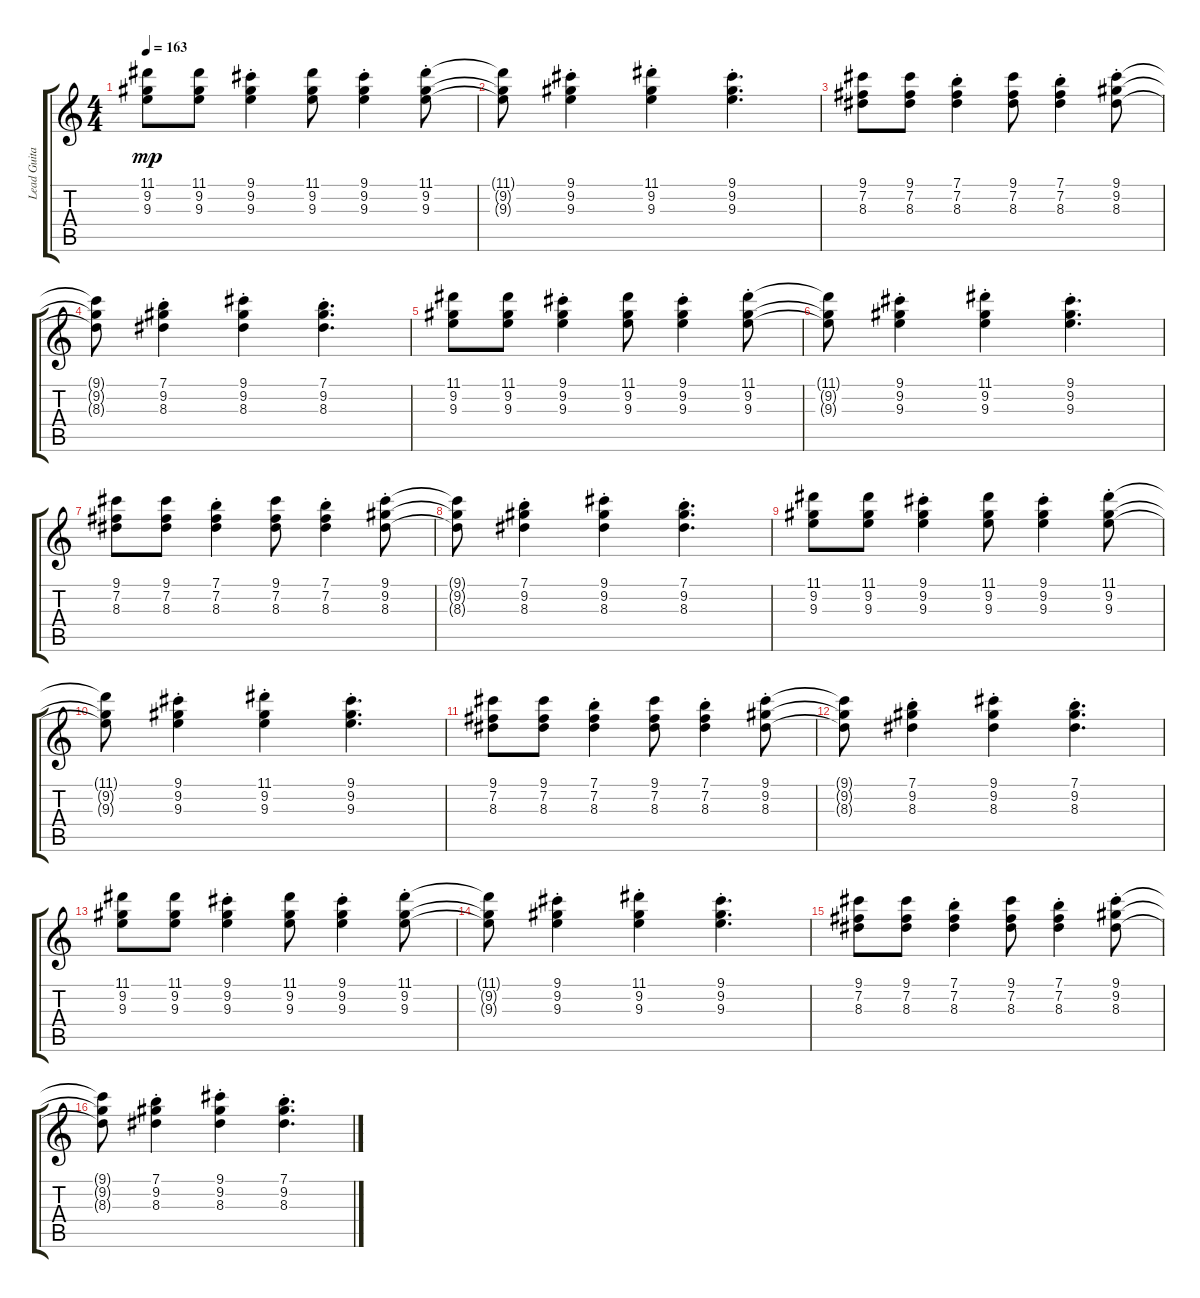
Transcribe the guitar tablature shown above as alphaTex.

\track ("Lead Guitar 1" "Lead Guita") {instrument distortionguitar}
\staff {score tabs}
\tuning (E4 B3 G3 D3 A2 E2) {hide}
\ts (4 4)
\tempo 163
\clef g2
\ks c
(11.1 9.2 9.3).8{dy mp} (11.1 9.2 9.3).8 (9.1{st} 9.2{st} 9.3{st}).4 (11.1 9.2 9.3).8 (9.1{st} 9.2{st} 9.3{st}).4 (11.1{st} 9.2 9.3).8 |
(11.1{t} 9.2{t} 9.3{t}).8 (9.1{st} 9.2 9.3).4 (11.1{st} 9.2 9.3).4 (9.1{st} 9.2 9.3).4{d} |
(9.1 7.2 8.3).8 (9.1 7.2 8.3).8 (7.1{st} 7.2{st} 8.3{st}).4 (9.1 7.2 8.3).8 (7.1{st} 7.2{st} 8.3{st}).4 (9.1{st} 9.2 8.3).8 |
(9.1{t} 9.2{t} 8.3{t}).8 (7.1{st} 9.2 8.3).4 (9.1{st} 9.2 8.3).4 (7.1{st} 9.2 8.3).4{d} |
(11.1 9.2 9.3).8 (11.1 9.2 9.3).8 (9.1{st} 9.2{st} 9.3{st}).4 (11.1 9.2 9.3).8 (9.1{st} 9.2{st} 9.3{st}).4 (11.1{st} 9.2 9.3).8 |
(11.1{t} 9.2{t} 9.3{t}).8 (9.1{st} 9.2 9.3).4 (11.1{st} 9.2 9.3).4 (9.1{st} 9.2 9.3).4{d} |
(9.1 7.2 8.3).8 (9.1 7.2 8.3).8 (7.1{st} 7.2{st} 8.3{st}).4 (9.1 7.2 8.3).8 (7.1{st} 7.2{st} 8.3{st}).4 (9.1{st} 9.2 8.3).8 |
(9.1{t} 9.2{t} 8.3{t}).8 (7.1{st} 9.2 8.3).4 (9.1{st} 9.2 8.3).4 (7.1{st} 9.2 8.3).4{d} |
(11.1 9.2 9.3).8 (11.1 9.2 9.3).8 (9.1{st} 9.2{st} 9.3{st}).4 (11.1 9.2 9.3).8 (9.1{st} 9.2{st} 9.3{st}).4 (11.1{st} 9.2 9.3).8 |
(11.1{t} 9.2{t} 9.3{t}).8 (9.1{st} 9.2 9.3).4 (11.1{st} 9.2 9.3).4 (9.1{st} 9.2 9.3).4{d} |
(9.1 7.2 8.3).8 (9.1 7.2 8.3).8 (7.1{st} 7.2{st} 8.3{st}).4 (9.1 7.2 8.3).8 (7.1{st} 7.2{st} 8.3{st}).4 (9.1{st} 9.2 8.3).8 |
(9.1{t} 9.2{t} 8.3{t}).8 (7.1{st} 9.2 8.3).4 (9.1{st} 9.2 8.3).4 (7.1{st} 9.2 8.3).4{d} |
(11.1 9.2 9.3).8 (11.1 9.2 9.3).8 (9.1{st} 9.2{st} 9.3{st}).4 (11.1 9.2 9.3).8 (9.1{st} 9.2{st} 9.3{st}).4 (11.1{st} 9.2 9.3).8 |
(11.1{t} 9.2{t} 9.3{t}).8 (9.1{st} 9.2 9.3).4 (11.1{st} 9.2 9.3).4 (9.1{st} 9.2 9.3).4{d} |
(9.1 7.2 8.3).8 (9.1 7.2 8.3).8 (7.1{st} 7.2{st} 8.3{st}).4 (9.1 7.2 8.3).8 (7.1{st} 7.2{st} 8.3{st}).4 (9.1{st} 9.2 8.3).8 |
(9.1{t} 9.2{t} 8.3{t}).8 (7.1{st} 9.2 8.3).4 (9.1{st} 9.2 8.3).4 (7.1{st} 9.2 8.3).4{d}
